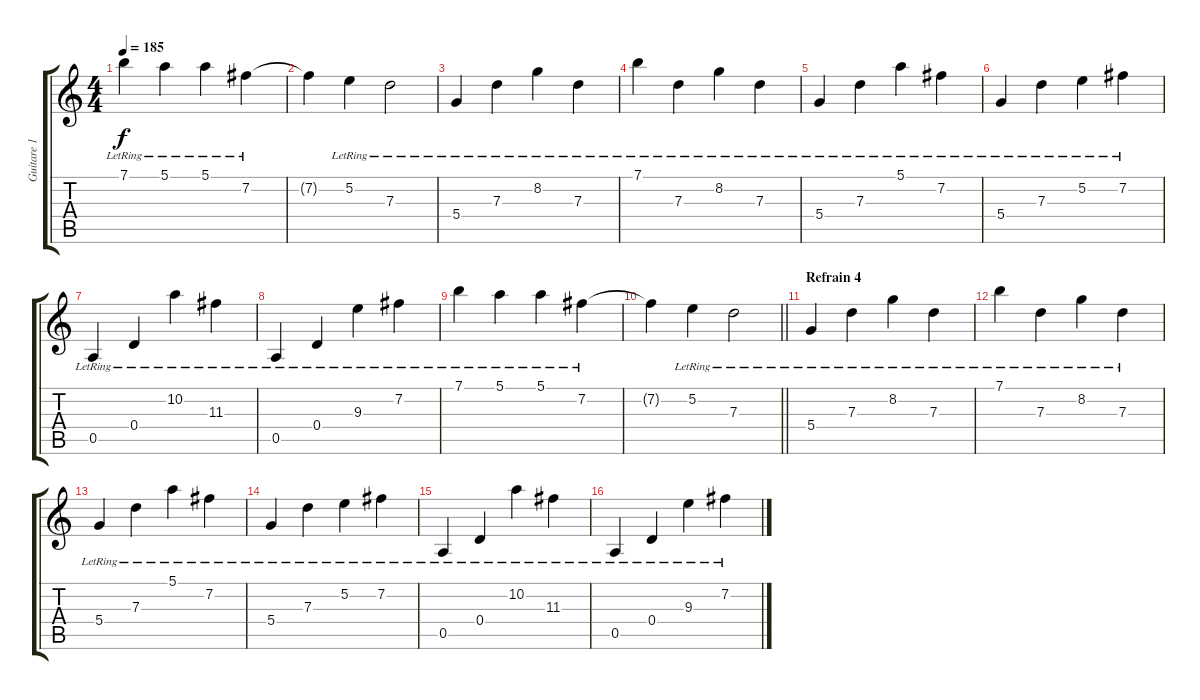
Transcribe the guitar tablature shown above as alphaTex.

\track ("Guitare 1" "Guitare 1") {instrument electricguitarclean}
\staff {score tabs}
\tuning (E4 B3 G3 D3 A2 E2) {hide}
\ts (4 4)
\tempo 185
\clef g2
\ks c
7.1{lr}.4{dy f} 5.1{lr}.4 5.1{lr}.4 7.2{lr}.4 |
7.2{t}.4 5.2{lr}.4 7.3{lr}.2 |
5.4{lr}.4{volume 13} 7.3{lr}.4 8.2{lr}.4 7.3{lr}.4 |
7.1{lr}.4 7.3{lr}.4 8.2{lr}.4 7.3{lr}.4 |
5.4{lr}.4 7.3{lr}.4 5.1{lr}.4 7.2{lr}.4 |
5.4{lr}.4 7.3{lr}.4 5.2{lr}.4 7.2{lr}.4 |
0.5{lr}.4 0.4{lr}.4 10.2{lr}.4 11.3{lr}.4 |
0.5{lr}.4 0.4{lr}.4 9.3{lr}.4 7.2{lr}.4 |
7.1{lr}.4 5.1{lr}.4 5.1{lr}.4 7.2{lr}.4 |
\barLineRight lightlight
7.2{t}.4 5.2{lr}.4 7.3{lr}.2 |
\section ("" "Refrain 4")
5.4{lr}.4 7.3{lr}.4 8.2{lr}.4 7.3{lr}.4 |
7.1{lr}.4 7.3{lr}.4 8.2{lr}.4 7.3{lr}.4 |
5.4{lr}.4 7.3{lr}.4 5.1{lr}.4 7.2{lr}.4 |
5.4{lr}.4 7.3{lr}.4 5.2{lr}.4 7.2{lr}.4 |
0.5{lr}.4 0.4{lr}.4 10.2{lr}.4 11.3{lr}.4 |
0.5{lr}.4 0.4{lr}.4 9.3{lr}.4 7.2{lr}.4
